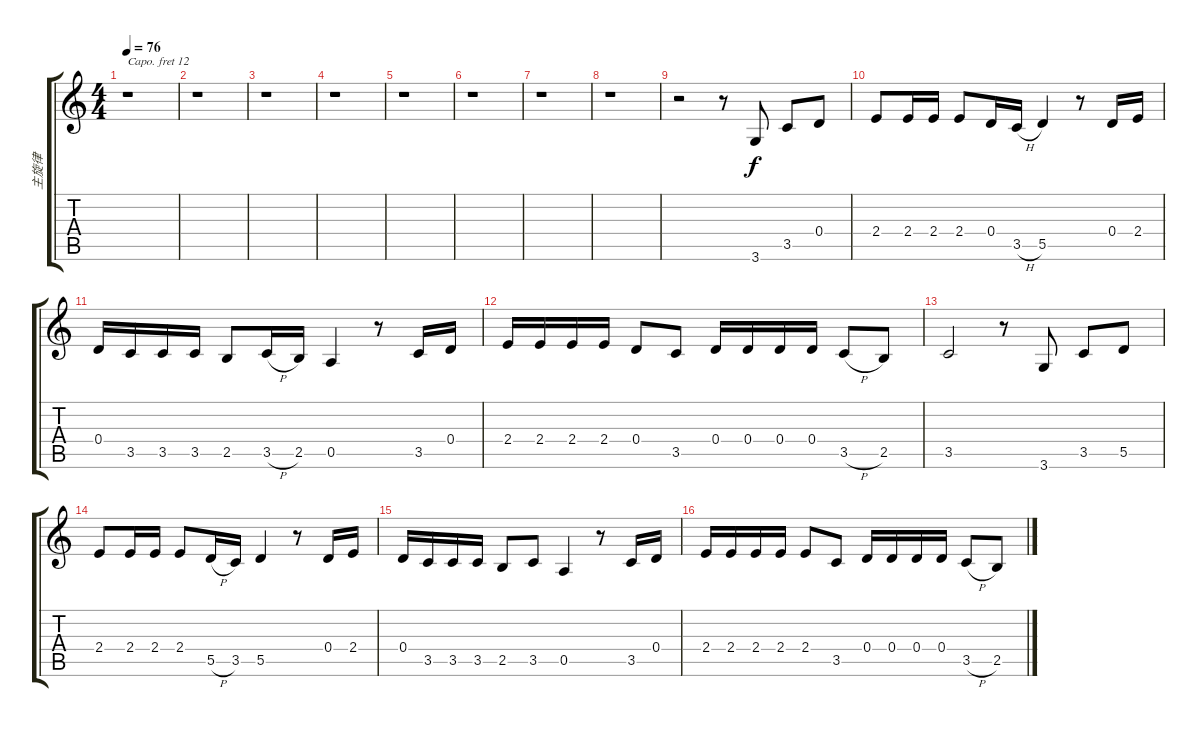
\track ("主旋律" "主旋律") {instrument flute}
\staff {score tabs}
\capo 12
\tuning (E4 B3 G3 D3 A2 E2) {hide}
\ts (4 4)
\tempo 76
\clef g2
\ks c
r.1{dy f instrument flute} |
r.1 |
r.1 |
r.1 |
r.1 |
r.1 |
r.1 |
r.1 |
r.2 r.8 3.6.8 3.5.8 0.4.8 |
2.4.8 2.4.16 2.4.16 2.4.8 0.4.16 3.5{h}.16 5.5.4 r.8 0.4.16 2.4.16 |
0.4.16 3.5.16 3.5.16 3.5.16 2.5.8 3.5{h}.16 2.5.16 0.5.4 r.8 3.5.16 0.4.16 |
2.4.16 2.4.16 2.4.16 2.4.16 0.4.8 3.5.8 0.4.16 0.4.16 0.4.16 0.4.16 3.5{h}.8 2.5.8 |
3.5.2 r.8 3.6.8 3.5.8 5.5.8 |
2.4.8 2.4.16 2.4.16 2.4.8 5.5{h}.16 3.5.16 5.5.4 r.8 0.4.16 2.4.16 |
0.4.16 3.5.16 3.5.16 3.5.16 2.5.8 3.5.8 0.5.4 r.8 3.5.16 0.4.16 |
2.4.16 2.4.16 2.4.16 2.4.16 2.4.8 3.5.8 0.4.16 0.4.16 0.4.16 0.4.16 3.5{h}.8 2.5.8
